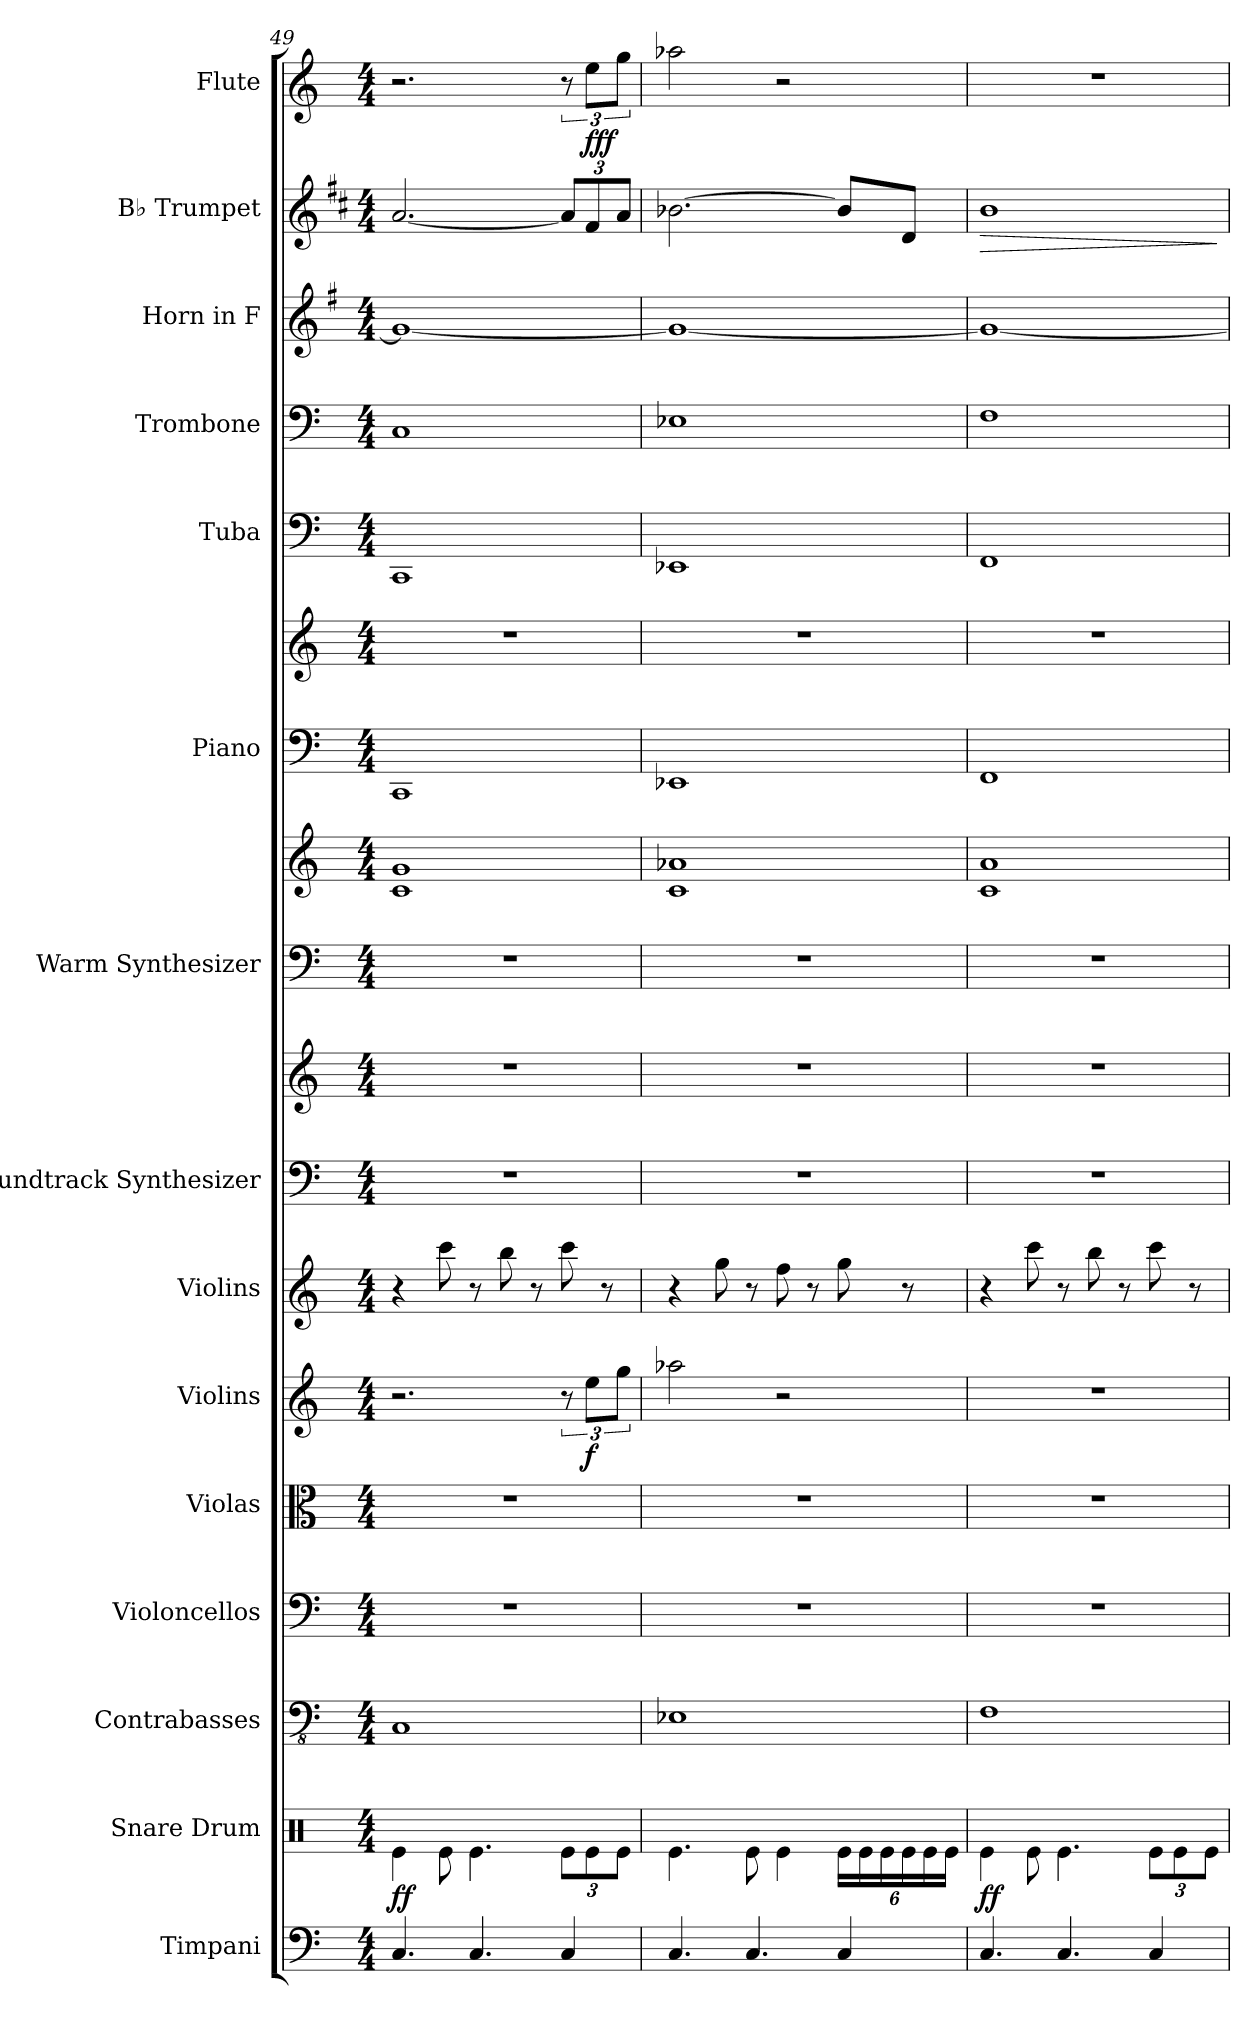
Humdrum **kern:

**kern	**kern	**dynam	**kern	**kern	**kern	**kern	**dynam	**kern	**kern	**kern	**kern	**kern	**kern	**kern	**kern	**kern	**kern	**kern	**dynam	**kern	**dynam
*part15	*part14	*part14	*part13	*part12	*part11	*part10	*part10	*part9	*part8	*part8	*part7	*part7	*part6	*part6	*part5	*part4	*part3	*part2	*part2	*part1	*part1
*staff18	*staff17	*staff17	*staff16	*staff15	*staff14	*staff13	*staff13	*staff12	*staff11	*staff10	*staff9	*staff8	*staff7	*staff6	*staff5	*staff4	*staff3	*staff2	*staff2	*staff1	*staff1
*I"Timpani	*I"Snare Drum	*	*I"Contrabasses	*I"Violoncellos	*I"Violas	*I"Violins	*	*I"Violins	*I"Soundtrack Synthesizer	*	*I"Warm Synthesizer	*	*I"Piano	*	*I"Tuba	*I"Trombone	*I"Horn in F	*I"B♭ Trumpet	*	*I"Flute	*
*I'Timp.	*I'Sn. Dr.	*	*I'Cbs.	*I'Vlcs.	*I'Vlas.	*I'Vlns.	*	*I'Vlns.	*I'Synth.	*	*I'Synth.	*	*I'Pno.	*	*I'Tba.	*I'Trb.	*	*I'B♭ Tpt.	*	*I'Fl.	*
*clefF4	*clefX	*	*clefFv4	*clefF4	*clefC3	*clefG2	*	*clefG2	*clefF4	*clefG2	*clefF4	*clefG2	*clefF4	*clefG2	*clefF4	*clefF4	*clefG2	*clefG2	*	*clefG2	*
*	*	*	*	*	*	*	*	*	*	*	*	*	*	*	*	*	*ITrd4c7	*ITrd1c2	*	*	*
*k[]	*k[]	*	*k[]	*k[]	*k[]	*k[]	*	*k[]	*k[]	*k[]	*k[]	*k[]	*k[]	*k[]	*k[]	*k[]	*k[]	*k[]	*	*k[]	*
*M4/4	*M4/4	*	*M4/4	*M4/4	*M4/4	*M4/4	*	*M4/4	*M4/4	*M4/4	*M4/4	*M4/4	*M4/4	*M4/4	*M4/4	*M4/4	*M4/4	*M4/4	*	*M4/4	*
=49	=49	=49	=49	=49	=49	=49	=49	=49	=49	=49	=49	=49	=49	=49	=49	=49	=49	=49	=49	=49	=49
!	!	!LO:DY:b	!	!	!	!	!	!	!	!	!	!	!	!	!	!	!	!	!	!	!
4.C/	4Re\	ff	1CC	1r	1r	2.r	.	4r	1r	1r	1r	1c 1g	1CC	1r	1CC	1C	1c_	[2.g/	.	2.r	.
.	8Re\	.	.	.	.	.	.	8ccc\	.	.	.	.	.	.	.	.	.	.	.	.	.
4.C/	4.Re\	.	.	.	.	.	.	8r	.	.	.	.	.	.	.	.	.	.	.	.	.
.	.	.	.	.	.	.	.	8bb\	.	.	.	.	.	.	.	.	.	.	.	.	.
.	.	.	.	.	.	.	.	8r	.	.	.	.	.	.	.	.	.	.	.	.	.
*	*Xbrackettup	*	*	*	*	*	*	*	*	*	*	*	*	*	*	*	*	*Xbrackettup	*	*	*
4C/	12Re\L	.	.	.	.	12r	.	8ccc\	.	.	.	.	.	.	.	.	.	12g/L]	.	12r	.
!	!	!	!	!	!	!	!LO:DY:b	!	!	!	!	!	!	!	!	!	!	!	!	!	!LO:DY:b
.	12Re\	.	.	.	.	12ee\L	f	.	.	.	.	.	.	.	.	.	.	12e/	.	12ee\L	fff
.	.	.	.	.	.	.	.	8r	.	.	.	.	.	.	.	.	.	.	.	.	.
.	12Re\J	.	.	.	.	12gg\J	.	.	.	.	.	.	.	.	.	.	.	12g/J	.	12gg\J	.
=50	=50	=50	=50	=50	=50	=50	=50	=50	=50	=50	=50	=50	=50	=50	=50	=50	=50	=50	=50	=50	=50
4.C/	4.Re\	.	1EE-X	1r	1r	2aa-X\	.	4r	1r	1r	1r	1c 1a-X	1EE-X	1r	1EE-X	1E-X	1c_	[2.a-X\	.	2aa-X\	.
.	.	.	.	.	.	.	.	8gg\	.	.	.	.	.	.	.	.	.	.	.	.	.
4.C/	8Re\	.	.	.	.	.	.	8r	.	.	.	.	.	.	.	.	.	.	.	.	.
.	4Re\	.	.	.	.	2r	.	8ff\	.	.	.	.	.	.	.	.	.	.	.	2r	.
.	.	.	.	.	.	.	.	8r	.	.	.	.	.	.	.	.	.	.	.	.	.
4C/	24Re\LL	.	.	.	.	.	.	8gg\	.	.	.	.	.	.	.	.	.	8a-/L]	.	.	.
.	24Re\	.	.	.	.	.	.	.	.	.	.	.	.	.	.	.	.	.	.	.	.
.	24Re\	.	.	.	.	.	.	.	.	.	.	.	.	.	.	.	.	.	.	.	.
.	24Re\	.	.	.	.	.	.	8r	.	.	.	.	.	.	.	.	.	8c/J	.	.	.
.	24Re\	.	.	.	.	.	.	.	.	.	.	.	.	.	.	.	.	.	.	.	.
.	24Re\JJ	.	.	.	.	.	.	.	.	.	.	.	.	.	.	.	.	.	.	.	.
!!LO:PB:g=z
=51	=51	=51	=51	=51	=51	=51	=51	=51	=51	=51	=51	=51	=51	=51	=51	=51	=51	=51	=51	=51	=51
!	!	!LO:DY:b	!	!	!	!	!	!	!	!	!	!	!	!	!	!	!	!	!LO:HP:b	!	!
4.C/	4Re\	ff	1FF	1r	1r	1r	.	4r	1r	1r	1r	1c 1a	1FF	1r	1FF	1F	1c_	1a	>	1r	.
.	8Re\	.	.	.	.	.	.	8ccc\	.	.	.	.	.	.	.	.	.	.	.	.	.
4.C/	4.Re\	.	.	.	.	.	.	8r	.	.	.	.	.	.	.	.	.	.	.	.	.
.	.	.	.	.	.	.	.	8bb\	.	.	.	.	.	.	.	.	.	.	.	.	.
.	.	.	.	.	.	.	.	8r	.	.	.	.	.	.	.	.	.	.	.	.	.
4C/	12Re\L	.	.	.	.	.	.	8ccc\	.	.	.	.	.	.	.	.	.	.	.	.	.
.	12Re\	.	.	.	.	.	.	.	.	.	.	.	.	.	.	.	.	.	.	.	.
.	.	.	.	.	.	.	.	8r	.	.	.	.	.	.	.	.	.	.	.	.	.
.	12Re\J	.	.	.	.	.	.	.	.	.	.	.	.	.	.	.	.	.	.	.	.
.	.	.	.	.	.	.	.	.	.	.	.	.	.	.	.	.	.	.	]	.	.
=	=	=	=	=	=	=	=	=	=	=	=	=	=	=	=	=	=	=	=	=	=
*-	*-	*-	*-	*-	*-	*-	*-	*-	*-	*-	*-	*-	*-	*-	*-	*-	*-	*-	*-	*-	*-
